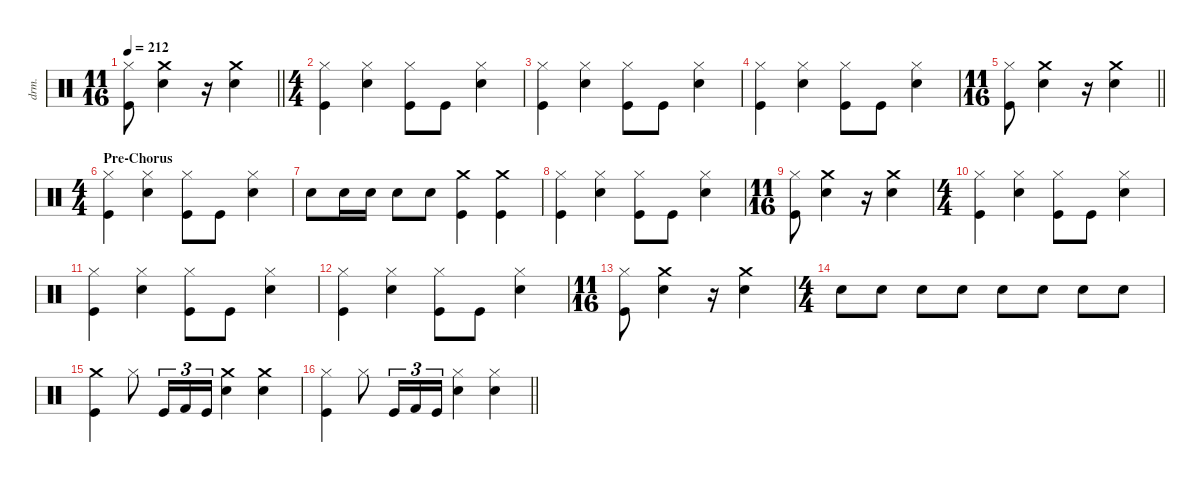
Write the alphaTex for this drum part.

\defaultSystemsLayout 4
\hideDynamics
\bracketExtendMode nobrackets
\track ("Lars Ulrich" "drm.") {instrument percussion}
\staff {score}
\articulation defaults
\ts (11 16)
\beaming (8 3 2)
\tempo 212
\clef neutral
\barLineRight lightlight
\ks c
("Kick (hit)" "Hi-Hat (closed)").8{dy fff} ("Crash medium (hit)" "Snare (hit) 2").4 r.16 ("Crash medium (hit)" "Snare (hit) 2").4 |
\ts (4 4)
\beaming (8 2 2 2 2)
("Hi-Hat (closed)" "Kick (hit)").4 ("Snare (hit) 2" "Hi-Hat (closed)").4 ("Kick (hit)" "Hi-Hat (closed)").8 "Kick (hit)".8 ("Snare (hit) 2" "Hi-Hat (closed)").4 |
("Kick (hit)" "Hi-Hat (closed)").4 ("Snare (hit) 2" "Hi-Hat (closed)").4 ("Hi-Hat (closed)" "Kick (hit)").8 "Kick (hit)".8 ("Snare (hit) 2" "Hi-Hat (closed)").4 |
("Kick (hit)" "Hi-Hat (closed)").4 ("Snare (hit) 2" "Hi-Hat (closed)").4 ("Kick (hit)" "Hi-Hat (closed)").8 "Kick (hit)".8 ("Hi-Hat (closed)" "Snare (hit) 2").4 |
\ts (11 16)
\beaming (8 3 2)
\barLineRight lightlight
("Kick (hit)" "Hi-Hat (closed)").8 ("Crash medium (hit)" "Snare (hit) 2").4 r.16 ("Crash medium (hit)" "Snare (hit) 2").4 |
\ts (4 4)
\beaming (8 2 2 2 2)
\section ("" "Pre-Chorus")
("Hi-Hat (closed)" "Kick (hit)").4 ("Snare (hit) 2" "Hi-Hat (closed)").4 ("Kick (hit)" "Hi-Hat (closed)").8 "Kick (hit)".8 ("Snare (hit) 2" "Hi-Hat (closed)").4 |
"Snare (hit) 2".8 "Snare (hit) 2".16 "Snare (hit) 2".16 "Snare (hit) 2".8 "Snare (hit) 2".8 ("Kick (hit)" "Crash medium (hit)").4 ("Kick (hit)" "Crash medium (hit)").4 |
("Kick (hit)" "Hi-Hat (closed)").4 ("Snare (hit) 2" "Hi-Hat (closed)").4 ("Kick (hit)" "Hi-Hat (closed)").8 "Kick (hit)".8 ("Snare (hit) 2" "Hi-Hat (closed)").4 |
\ts (11 16)
\beaming (8 3 2)
("Hi-Hat (closed)" "Kick (hit)").8 ("Crash medium (hit)" "Snare (hit) 2").4 r.16 ("Crash medium (hit)" "Snare (hit) 2").4 |
\ts (4 4)
\beaming (8 2 2 2 2)
("Kick (hit)" "Hi-Hat (closed)").4 ("Snare (hit) 2" "Hi-Hat (closed)").4 ("Kick (hit)" "Hi-Hat (closed)").8 "Kick (hit)".8 ("Hi-Hat (closed)" "Snare (hit) 2").4 |
("Kick (hit)" "Hi-Hat (closed)").4 ("Snare (hit) 2" "Hi-Hat (closed)").4 ("Kick (hit)" "Hi-Hat (closed)").8 "Kick (hit)".8 ("Snare (hit) 2" "Hi-Hat (closed)").4 |
("Kick (hit)" "Hi-Hat (closed)").4 ("Hi-Hat (closed)" "Snare (hit) 2").4 ("Kick (hit)" "Hi-Hat (closed)").8 "Kick (hit)".8 ("Snare (hit) 2" "Hi-Hat (closed)").4 |
\ts (11 16)
\beaming (8 3 2)
("Kick (hit)" "Hi-Hat (closed)").8 ("Crash medium (hit)" "Snare (hit) 2").4 r.16 ("Crash medium (hit)" "Snare (hit) 2").4 |
\ts (4 4)
\beaming (8 2 2 2 2)
"Snare (hit) 2".8 "Snare (hit) 2".8 "Snare (hit) 2".8 "Snare (hit) 2".8 "Snare (hit) 2".8 "Snare (hit) 2".8 "Snare (hit) 2".8 "Snare (hit) 2".8 |
("Crash medium (hit)" "Kick (hit)").4 "Hi-Hat (closed)".8 "Kick (hit)".16{tu (3 2)} "Kick (hit) 2".16{tu (3 2)} "Kick (hit)".16{tu (3 2)} ("Snare (hit) 2" "Crash medium (hit)").4 ("Crash medium (hit)" "Snare (hit) 2").4 |
\barLineRight lightlight
("Kick (hit)" "Hi-Hat (closed)").4 "Hi-Hat (closed)".8 "Kick (hit)".16{tu (3 2)} "Kick (hit) 2".16{tu (3 2)} "Kick (hit)".16{tu (3 2)} ("Snare (hit) 2" "Hi-Hat (closed)").4 ("Snare (hit) 2" "Hi-Hat (closed)").4
